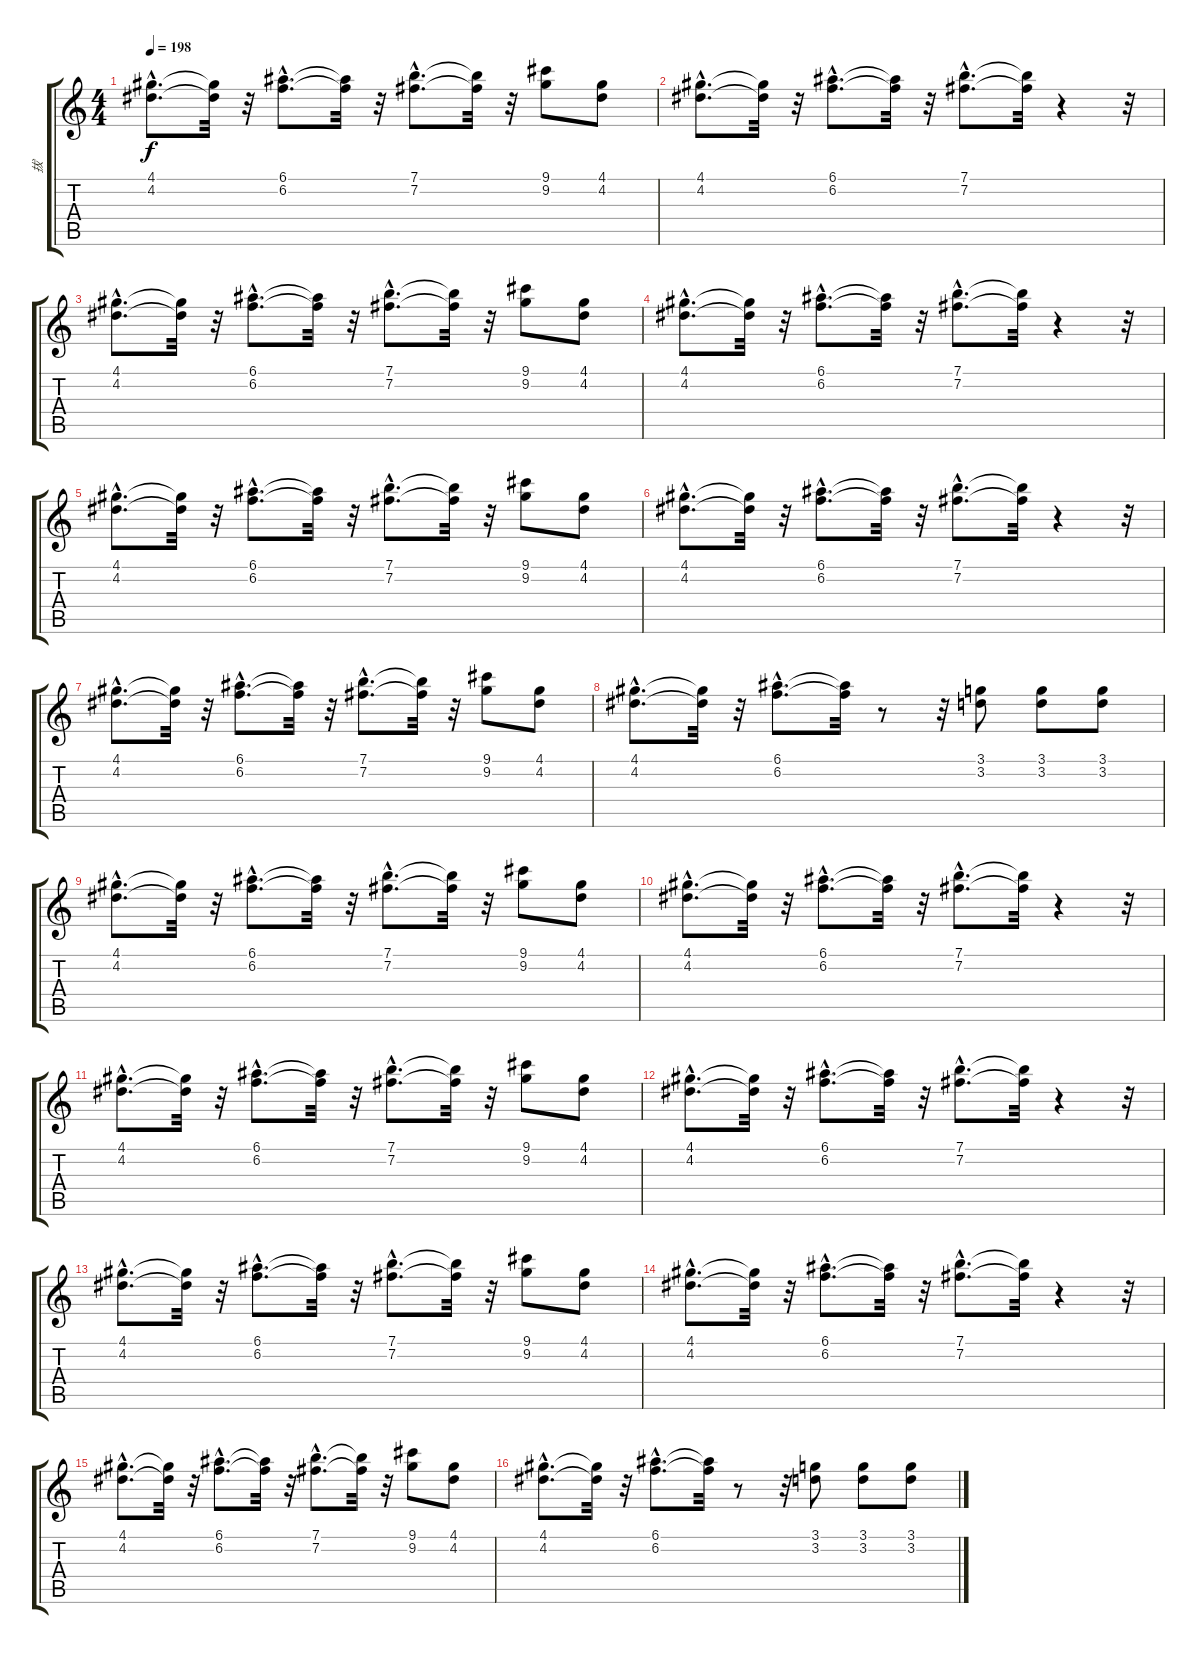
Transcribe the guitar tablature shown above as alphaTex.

\track ("拔" "拔") {instrument distortionguitar}
\staff {score tabs}
\tuning (E4 B3 G3 D3 A2 E2) {hide}
\ts (4 4)
\tempo 198
\clef g2
\ks c
(4.1{hac} 4.2{hac}).8{d dy f} (4.1{t} 4.2{t}).32 r.32 (6.1{hac} 6.2{hac}).8{d} (6.1{t} 6.2{t}).32 r.32 (7.1{hac} 7.2{hac}).8{d} (7.1{t} 7.2{t}).32 r.32 (9.1 9.2).8 (4.1 4.2).8 |
(4.1{hac} 4.2{hac}).8{d} (4.1{t} 4.2{t}).32 r.32 (6.1{hac} 6.2{hac}).8{d} (6.1{t} 6.2{t}).32 r.32 (7.1{hac} 7.2{hac}).8{d} (7.1{t} 7.2{t}).32 r.4 r.32 |
(4.1{hac} 4.2{hac}).8{d} (4.1{t} 4.2{t}).32 r.32 (6.1{hac} 6.2{hac}).8{d} (6.1{t} 6.2{t}).32 r.32 (7.1{hac} 7.2{hac}).8{d} (7.1{t} 7.2{t}).32 r.32 (9.1 9.2).8 (4.1 4.2).8 |
(4.1{hac} 4.2{hac}).8{d} (4.1{t} 4.2{t}).32 r.32 (6.1{hac} 6.2{hac}).8{d} (6.1{t} 6.2{t}).32 r.32 (7.1{hac} 7.2{hac}).8{d} (7.1{t} 7.2{t}).32 r.4 r.32 |
(4.1{hac} 4.2{hac}).8{d} (4.1{t} 4.2{t}).32 r.32 (6.1{hac} 6.2{hac}).8{d} (6.1{t} 6.2{t}).32 r.32 (7.1{hac} 7.2{hac}).8{d} (7.1{t} 7.2{t}).32 r.32 (9.1 9.2).8 (4.1 4.2).8 |
(4.1{hac} 4.2{hac}).8{d} (4.1{t} 4.2{t}).32 r.32 (6.1{hac} 6.2{hac}).8{d} (6.1{t} 6.2{t}).32 r.32 (7.1{hac} 7.2{hac}).8{d} (7.1{t} 7.2{t}).32 r.4 r.32 |
(4.1{hac} 4.2{hac}).8{d} (4.1{t} 4.2{t}).32 r.32 (6.1{hac} 6.2{hac}).8{d} (6.1{t} 6.2{t}).32 r.32 (7.1{hac} 7.2{hac}).8{d} (7.1{t} 7.2{t}).32 r.32 (9.1 9.2).8 (4.1 4.2).8 |
(4.1{hac} 4.2{hac}).8{d} (4.1{t} 4.2{t}).32 r.32 (6.1{hac} 6.2{hac}).8{d} (6.1{t} 6.2{t}).32 r.8 r.32 (3.1 3.2).8 (3.1 3.2).8 (3.1 3.2).8 |
(4.1{hac} 4.2{hac}).8{d} (4.1{t} 4.2{t}).32 r.32 (6.1{hac} 6.2{hac}).8{d} (6.1{t} 6.2{t}).32 r.32 (7.1{hac} 7.2{hac}).8{d} (7.1{t} 7.2{t}).32 r.32 (9.1 9.2).8 (4.1 4.2).8 |
(4.1{hac} 4.2{hac}).8{d} (4.1{t} 4.2{t}).32 r.32 (6.1{hac} 6.2{hac}).8{d} (6.1{t} 6.2{t}).32 r.32 (7.1{hac} 7.2{hac}).8{d} (7.1{t} 7.2{t}).32 r.4 r.32 |
(4.1{hac} 4.2{hac}).8{d} (4.1{t} 4.2{t}).32 r.32 (6.1{hac} 6.2{hac}).8{d} (6.1{t} 6.2{t}).32 r.32 (7.1{hac} 7.2{hac}).8{d} (7.1{t} 7.2{t}).32 r.32 (9.1 9.2).8 (4.1 4.2).8 |
(4.1{hac} 4.2{hac}).8{d} (4.1{t} 4.2{t}).32 r.32 (6.1{hac} 6.2{hac}).8{d} (6.1{t} 6.2{t}).32 r.32 (7.1{hac} 7.2{hac}).8{d} (7.1{t} 7.2{t}).32 r.4 r.32 |
(4.1{hac} 4.2{hac}).8{d} (4.1{t} 4.2{t}).32 r.32 (6.1{hac} 6.2{hac}).8{d} (6.1{t} 6.2{t}).32 r.32 (7.1{hac} 7.2{hac}).8{d} (7.1{t} 7.2{t}).32 r.32 (9.1 9.2).8 (4.1 4.2).8 |
(4.1{hac} 4.2{hac}).8{d} (4.1{t} 4.2{t}).32 r.32 (6.1{hac} 6.2{hac}).8{d} (6.1{t} 6.2{t}).32 r.32 (7.1{hac} 7.2{hac}).8{d} (7.1{t} 7.2{t}).32 r.4 r.32 |
(4.1{hac} 4.2{hac}).8{d} (4.1{t} 4.2{t}).32 r.32 (6.1{hac} 6.2{hac}).8{d} (6.1{t} 6.2{t}).32 r.32 (7.1{hac} 7.2{hac}).8{d} (7.1{t} 7.2{t}).32 r.32 (9.1 9.2).8 (4.1 4.2).8 |
(4.1{hac} 4.2{hac}).8{d} (4.1{t} 4.2{t}).32 r.32 (6.1{hac} 6.2{hac}).8{d} (6.1{t} 6.2{t}).32 r.8 r.32 (3.1 3.2).8 (3.1 3.2).8 (3.1 3.2).8
